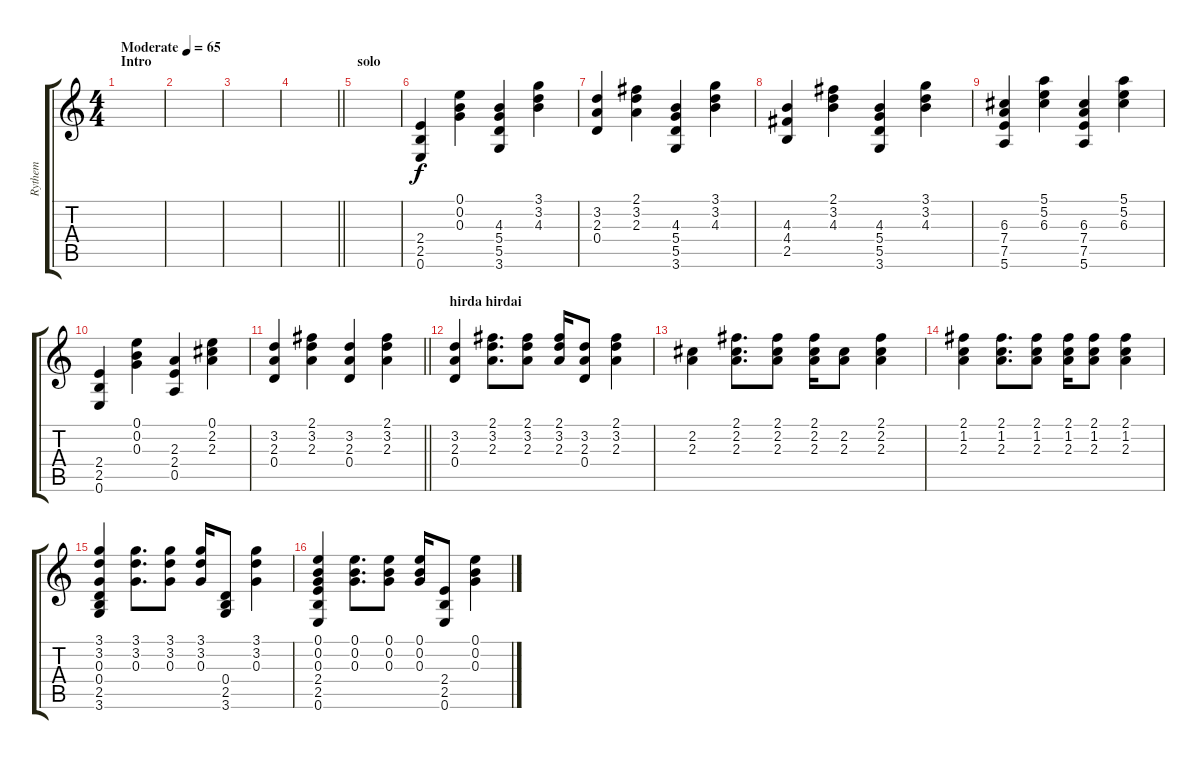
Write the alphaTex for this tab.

\track ("Rythem" "Rythem") {instrument acousticguitarsteel}
\staff {score tabs}
\tuning (E4 B3 G3 D3 A2 E2) {hide}
\ts (4 4)
\section ("" "Intro")
\tempo (65 "Moderate")
\clef g2
\ks c
|
|
|
\barLineRight lightlight
|
\section ("" "solo")
|
(2.4 2.5 0.6).4 (0.1 0.2 0.3).4 (4.3 5.4 5.5 3.6).4 (3.1 3.2 4.3).4 |
(3.2 2.3 0.4).4 (2.1 3.2 2.3).4 (4.3 5.4 5.5 3.6).4 (3.1 3.2 4.3).4 |
(4.3 4.4 2.5).4 (2.1 3.2 4.3).4 (4.3 5.4 5.5 3.6).4 (3.1 3.2 4.3).4 |
(6.3 7.4 7.5 5.6).4 (5.1 5.2 6.3).4 (6.3 7.4 7.5 5.6).4 (5.1 5.2 6.3).4 |
(2.4 2.5 0.6).4 (0.1 0.2 0.3).4 (2.3 2.4 0.5).4 (0.1 2.2 2.3).4 |
\barLineRight lightlight
(3.2 2.3 0.4).4 (2.1 3.2 2.3).4 (3.2 2.3 0.4).4 (2.1 3.2 2.3).4 |
\section ("" "hirda hirdai")
(3.2 2.3 0.4).4 (2.1 3.2 2.3).8{d} (2.1 3.2 2.3).8 (2.1 3.2 2.3).16 (3.2 2.3 0.4).8 (2.1 3.2 2.3).4 |
(2.2 2.3).4 (2.1 2.2 2.3).8{d} (2.1 2.2 2.3).8 (2.1 2.2 2.3).16 (2.2 2.3).8 (2.1 2.2 2.3).4 |
(2.1 1.2 2.3).4 (2.1 1.2 2.3).8{d} (2.1 1.2 2.3).8 (2.1 1.2 2.3).16 (2.1 1.2 2.3).8 (2.1 1.2 2.3).4 |
(3.1 3.2 0.3 0.4 2.5 3.6).4 (3.1 3.2 0.3).8{d} (3.1 3.2 0.3).8 (3.1 3.2 0.3).16 (0.4 2.5 3.6).8 (3.1 3.2 0.3).4 |
(0.1 0.2 0.3 2.4 2.5 0.6).4 (0.1 0.2 0.3).8{d} (0.1 0.2 0.3).8 (0.1 0.2 0.3).16 (2.4 2.5 0.6).8 (0.1 0.2 0.3).4
